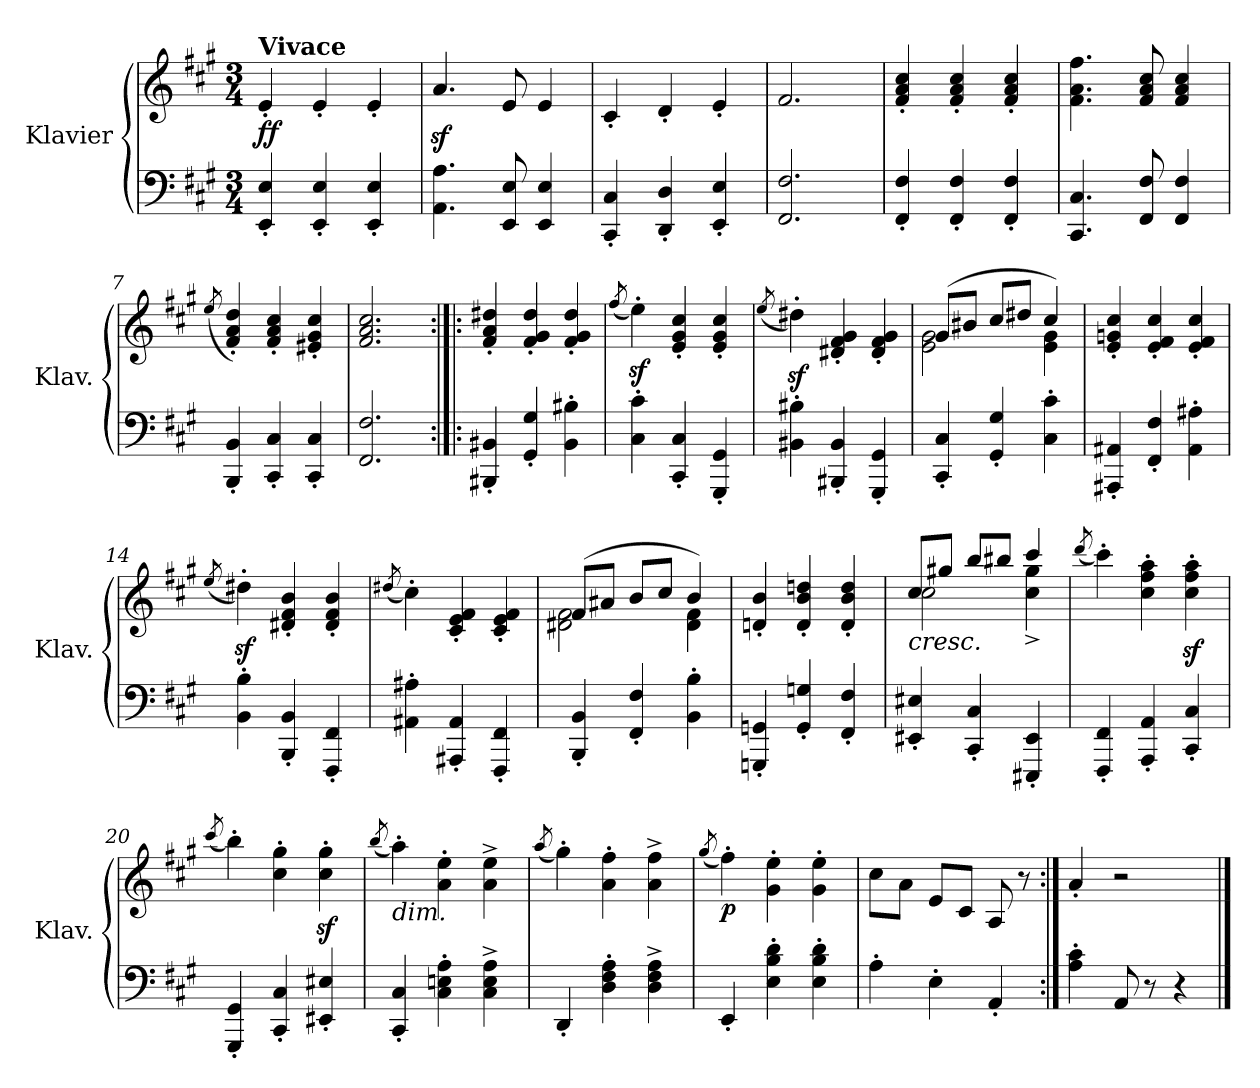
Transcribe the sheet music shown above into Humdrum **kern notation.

**kern	**kern	**dynam
*part1	*part1	*part1
*staff2	*staff1	*staff1/2
*I"Klavier	*	*
*I'Klav.	*	*
*clefF4	*clefG2	*
*k[f#c#g#]	*k[f#c#g#]	*
*M3/4	*M3/4	*
=1	=1	=1
!	!LO:TX:a:B:t=Vivace	!
!	!	!LO:DY:b
4EE/' 4E/'	4e'/	ff
4EE/' 4E/'	4e'/	.
4EE/' 4E/'	4e'/	.
=2	=2	=2
4.AA\ 4.A\	4.az</	.
8EE/ 8E/	8e/	.
4EE/ 4E/	4e/	.
=3	=3	=3
4CC#/' 4C#/'	4c#'/	.
4DD/' 4D/'	4d'/	.
4EE/' 4E/'	4e'/	.
=4	=4	=4
2.FF#/ 2.F#/	2.f#/	.
=5	=5	=5
4FF#/' 4F#/'	4f#/' 4a/' 4cc#/'	.
4FF#/' 4F#/'	4f#/' 4a/' 4cc#/'	.
4FF#/' 4F#/'	4f#/' 4a/' 4cc#/'	.
=6	=6	=6
4.CC#/ 4.C#/	4.f#\ 4.a\ 4.ff#\	.
8FF#/ 8F#/	8f#/ 8a/ 8cc#/	.
4FF#/ 4F#/	4f#/ 4a/ 4cc#/	.
=7	=7	=7
.	(<8qee/	.
4BBB/' 4BB/'	4f#/' 4a/' 4dd/')	.
4CC#/' 4C#/'	4f#/' 4a/' 4cc#/'	.
4CC#/' 4C#/'	4e#X/' 4g#/' 4cc#/'	.
=8	=8	=8
2.FF#/ 2.F#/	2.f#/ 2.a/ 2.cc#/	.
=9:|!|:	=9:|!|:	=9:|!|:
4BBB#X/' 4BB#X/'	4f#/' 4a/' 4dd#X/'	.
4GG#/' 4G#/'	4f#/' 4g#/' 4dd#/'	.
4BB#\' 4B#X\'	4f#/' 4g#/' 4dd#/'	.
=10	=10	=10
.	(<8qff#/	.
4C#\' 4c#\'	4eez<'\)	.
4CC#/' 4C#/'	4e/' 4g#/' 4cc#/'	.
4GGG#/' 4GG#/'	4e/' 4g#/' 4cc#/'	.
!!LO:LB:g=z
=11	=11	=11
.	(<8qee/	.
4BB#X\' 4B#X\'	4dd#Xz<'\)	.
4BBB#X/' 4BB#/'	4d#X/' 4f#/' 4g#/'	.
4GGG#/' 4GG#/'	4d#/' 4f#/' 4g#/'	.
=12	=12	=12
*	*^	*
4CC#/' 4C#/'	(>8g#/L	2e\ 2g#\	.
.	8b#X/J	.	.
4GG#/' 4G#/'	8cc#/L	.	.
.	8dd#X/J	.	.
4C#\' 4c#\'	4cc#/)	4e\ 4g#\	.
*	*v	*v	*
=13	=13	=13
4AAA#X/' 4AA#X/'	4e/' 4gn/' 4cc#/'	.
4FF#/' 4F#/'	4e/' 4f#/' 4cc#/'	.
4AA#\' 4A#X\'	4e/' 4f#/' 4cc#/'	.
=14	=14	=14
.	(<8qee/	.
4BB\' 4B\'	4dd#Xz<'\)	.
4BBB/' 4BB/'	4d#X/' 4f#/' 4b/'	.
4FFF#/' 4FF#/'	4d#/' 4f#/' 4b/'	.
=15	=15	=15
.	(<8qdd#X/	.
4AA#X\' 4A#X\'	4cc#'\)	.
4AAA#X/' 4AA#/'	4c#/' 4e/' 4f#/'	.
4FFF#/' 4FF#/'	4c#/' 4e/' 4f#/'	.
=16	=16	=16
*	*^	*
4BBB/' 4BB/'	(>8f#/L	2d#X\ 2f#\	.
.	8a#X/J	.	.
4FF#/' 4F#/'	8b/L	.	.
.	8cc#/J	.	.
4BB\' 4B\'	4b/)	4d#\ 4f#\	.
*	*v	*v	*
!!LO:LB:g=z
=17	=17	=17
4GGGn/' 4GGn/'	4dn/' 4b/'	.
4GG/' 4Gn/'	4d/' 4b/' 4ddn/'	.
4FF#/' 4F#/'	4d/' 4b/' 4dd/'	.
=18	=18	=18
*	*^	*
!	!LO:TX:b:i:t=cresc.	!	!
4EE#X/' 4E#X/'	8cc#/L	2cc#\	.
.	8gg#X/J	.	.
4CC#/' 4C#/'	8bb/L	.	.
.	8bb#X/J	.	.
4EEE#X/' 4EE#/'	4ccc#/	4cc#\^ 4gg#\^	.
*	*v	*v	*
=19	=19	=19
.	(<8qddd/	.
4FFF#/' 4FF#/'	4ccc#'\)	.
4AAA/' 4AA/'	4cc#\' 4ff#\' 4aa\'	.
4CC#/' 4C#/'	4cc#\z<' 4ff#\z<' 4aa\z<'	.
=20	=20	=20
.	(<8qccc#/	.
4GGG#/' 4GG#/'	4bb'\)	.
4CC#/' 4C#/'	4cc#\' 4gg#\'	.
4EE#X/' 4E#X/'	4cc#\z<' 4gg#\z<'	.
=21	=21	=21
.	(<8qbb/	.
!	!LO:TX:b:i:t=dim.	!
4CC#/' 4C#/'	4aa'\)	.
4C#\' 4En\' 4A\'	4a\' 4ee\'	.
4C#\^ 4E\^ 4A\^	4a\^ 4ee\^	.
=22	=22	=22
.	(<8qaa/	.
4DD'/	4gg#'\)	.
4D\' 4F#\' 4A\'	4a\' 4ff#\'	.
4D\^ 4F#\^ 4A\^	4a\^ 4ff#\^	.
=23	=23	=23
.	(<8qgg#/	.
!	!	!LO:DY:b
4EE'/	4ff#'\)	p
4E\' 4B\' 4d\'	4g#\' 4ee\'	.
4E\' 4B\' 4d\'	4g#\' 4ee\'	.
!!LO:LB:g=z
=24	=24	=24
4A'\	8cc#\L	.
.	8a\J	.
4E'\	8e/L	.
.	8c#/J	.
4AA'/	8A/	.
.	8r	.
=25:|!	=25:|!	=25:|!
4A\' 4c#\'	4a'/	.
8AA/	2r	.
8r	.	.
4r	.	.
==	==	==
*-	*-	*-
